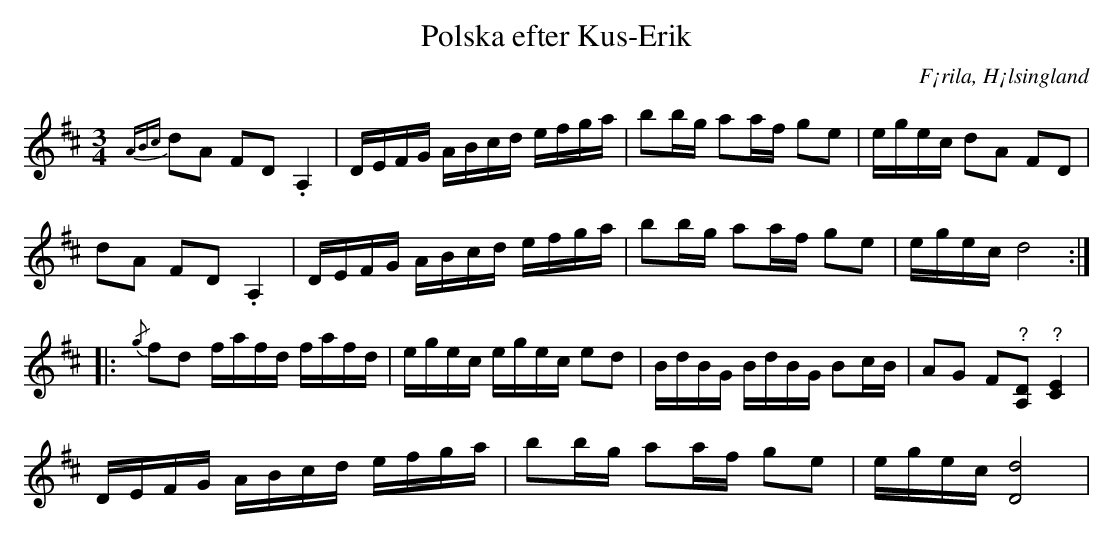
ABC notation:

X:1
T: Polska efter Kus-Erik
O: F¡rila, H¡lsingland
M: 3/4
L: 1/16
K: D
{ABc}d2A2 F2D2 .A,4 | DEFG ABcd efga | b2bg a2af g2e2 | egec d2A2 F2D2 |
d2A2 F2D2 .A,4 | DEFG ABcd efga | b2bg a2af g2e2 | egec d8 ::
{/g}f2d2 fafd fafd | egec egec e2d2 | BdBG BdBG B2cB | A2G2 F2"^?"[DA,]2 "^?"[EC]4 |
DEFG ABcd efga | b2bg a2af g2e2 | egec [dD]8 |
